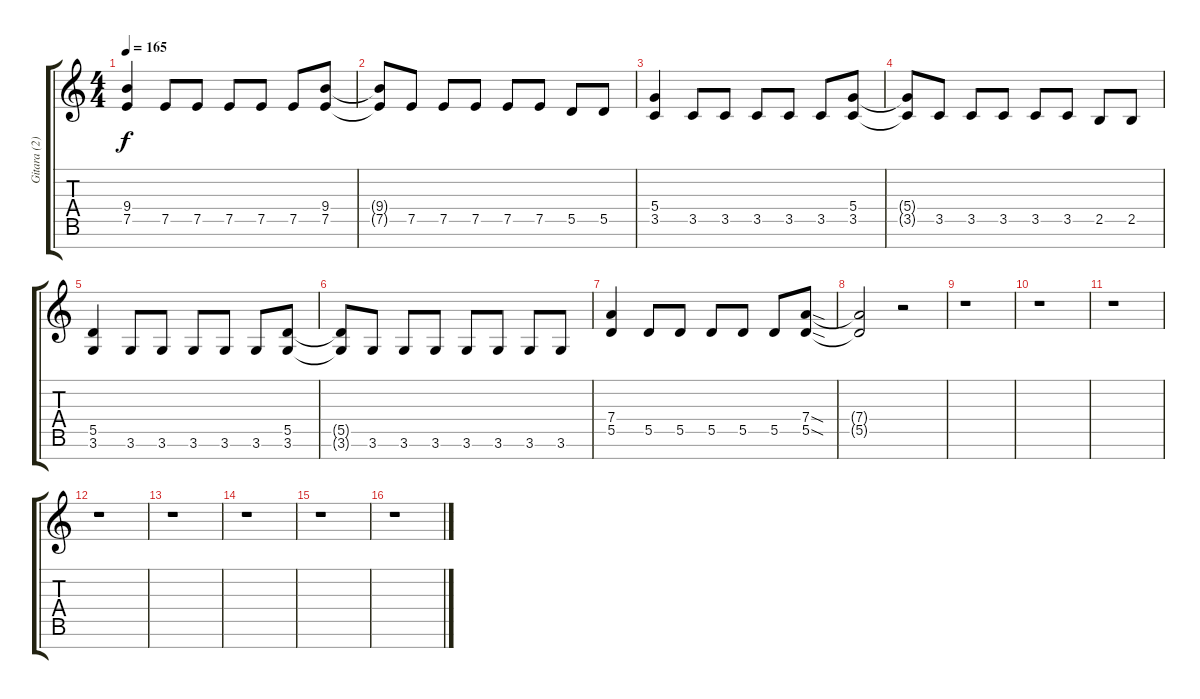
\track ("Gitara (2)" "Gitara (2)") {instrument distortionguitar}
\staff {score tabs}
\tuning (E4 B3 G3 D3 A2 E2 B1) {hide}
\ts (4 4)
\tempo 165
\clef g2
\ks c
(9.4 7.5).4{dy f} 7.5.8 7.5.8 7.5.8 7.5.8 7.5.8 (9.4 7.5).8 |
(9.4{t} 7.5{t}).8 7.5.8 7.5.8 7.5.8 7.5.8 7.5.8 5.5.8 5.5.8 |
(5.4 3.5).4 3.5.8 3.5.8 3.5.8 3.5.8 3.5.8 (5.4 3.5).8 |
(5.4{t} 3.5{t}).8 3.5.8 3.5.8 3.5.8 3.5.8 3.5.8 2.5.8 2.5.8 |
(5.5 3.6).4 3.6.8 3.6.8 3.6.8 3.6.8 3.6.8 (5.5 3.6).8 |
(5.5{t} 3.6{t}).8 3.6.8 3.6.8 3.6.8 3.6.8 3.6.8 3.6.8 3.6.8 |
(7.4 5.5).4 5.5.8 5.5.8 5.5.8 5.5.8 5.5.8 (7.4{sod} 5.5{sod}).8 |
(7.4{t} 5.5{t}).2 r.2 |
r.1 |
r.1 |
r.1 |
r.1 |
r.1 |
r.1 |
r.1 |
r.1
